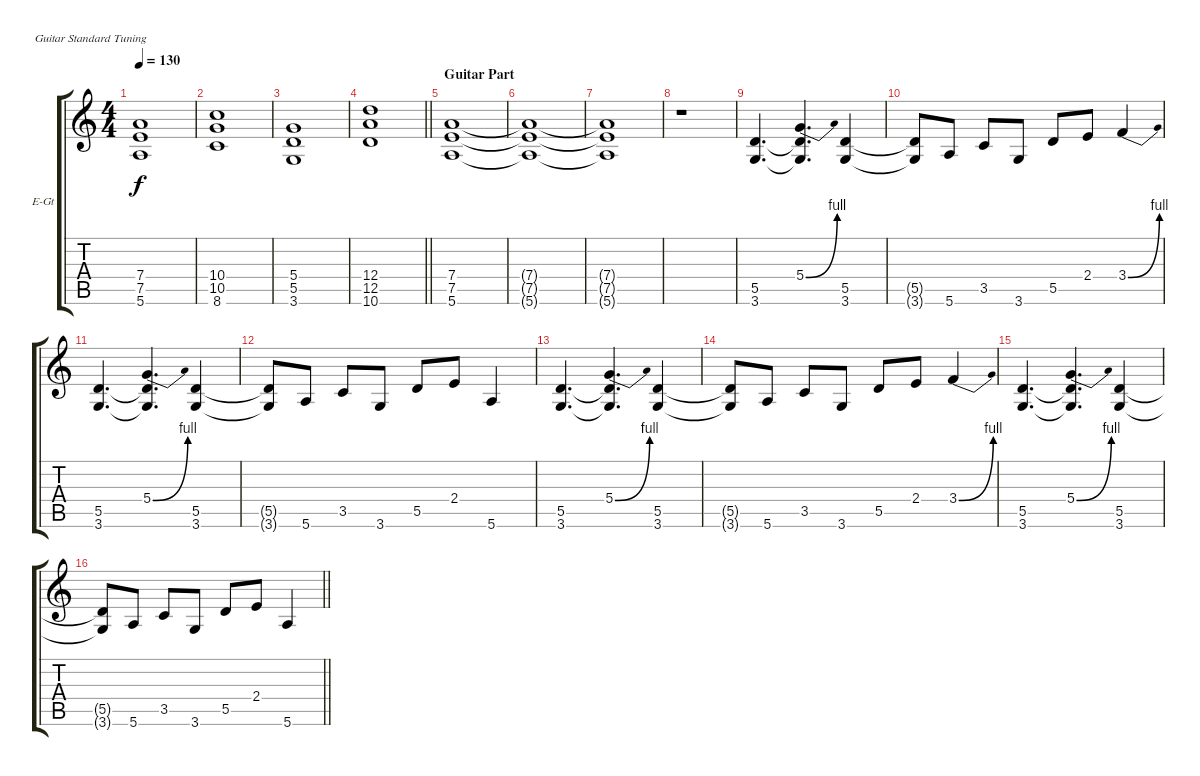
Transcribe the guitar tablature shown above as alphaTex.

\bracketExtendMode groupsimilarinstruments
\firstSystemTrackNameOrientation horizontal
\otherSystemsTrackNameOrientation horizontal
\track ("Guitar 1" "E-Gt") {instrument distortionguitar}
\staff {score tabs}
\tuning (E4 B3 G3 D3 A2 E2)
\ts (4 4)
\tempo 130
\clef g2
\ks c
(7.4 7.5 5.6).1{dy f} |
(10.4 10.5 8.6).1 |
(5.4 5.5 3.6).1 |
\barLineRight lightlight
(12.4 12.5 10.6).1 |
\section ("" "Guitar Part")
(7.4 7.5 5.6).1 |
(7.4{t} 7.5{t} 5.6{t}).1 |
(7.4{t} 7.5{t} 5.6{t}).1 |
r.1 |
(5.5 3.6).4{d} (5.4{be (bend 0 0 60 4)} 5.5{t} 3.6{t}).4{d} (5.5 3.6).4 |
(5.5{t} 3.6{t}).8 5.6.8 3.5.8 3.6.8 5.5.8 2.4.8 3.4{be (bend 0 0 60 4)}.4 |
(5.5 3.6).4{d} (5.4{be (bend 0 0 60 4)} 5.5{t} 3.6{t}).4{d} (5.5 3.6).4 |
(5.5{t} 3.6{t}).8 5.6.8 3.5.8 3.6.8 5.5.8 2.4.8 5.6.4 |
(5.5 3.6).4{d} (5.4{be (bend 0 0 60 4)} 5.5{t} 3.6{t}).4{d} (5.5 3.6).4 |
(5.5{t} 3.6{t}).8 5.6.8 3.5.8 3.6.8 5.5.8 2.4.8 3.4{be (bend 0 0 60 4)}.4 |
(5.5 3.6).4{d} (5.4{be (bend 0 0 60 4)} 5.5{t} 3.6{t}).4{d} (5.5 3.6).4 |
\barLineRight lightlight
(5.5{t} 3.6{t}).8 5.6.8 3.5.8 3.6.8 5.5.8 2.4.8 5.6.4
